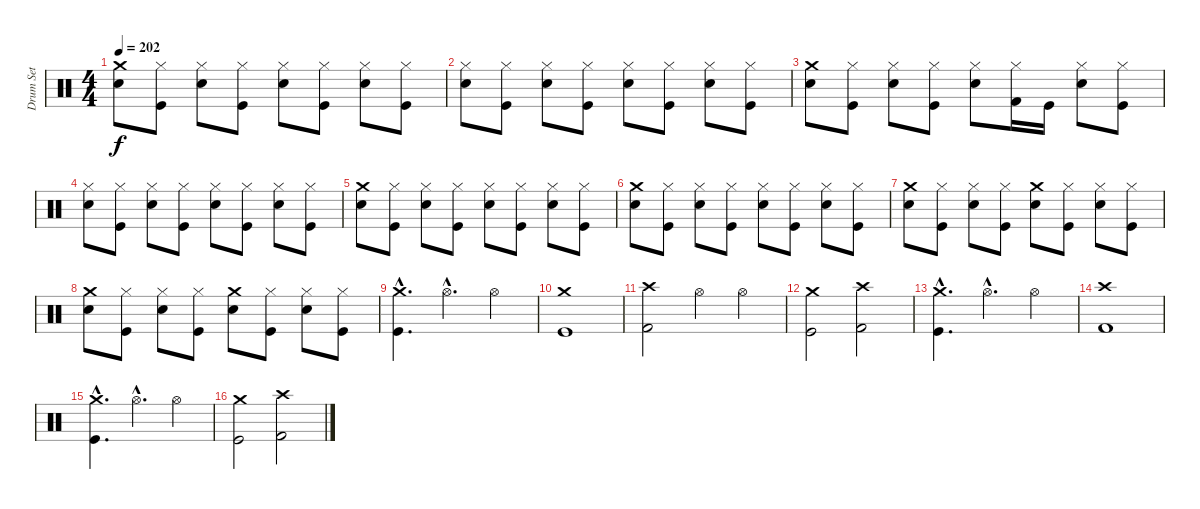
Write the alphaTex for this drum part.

\track ("Drum Set" "Drum Set") {instrument percussion}
\staff {score}
\articulation defaults
\ts (4 4)
\tempo 202
\clef neutral
\ks c
("Crash medium (hit)" "Snare (hit) 2").8{dy f} ("Hi-Hat (closed)" "Kick (hit)").8 ("Hi-Hat (closed)" "Snare (hit) 2").8 ("Hi-Hat (closed)" "Kick (hit)").8 ("Hi-Hat (closed)" "Snare (hit) 2").8 ("Hi-Hat (closed)" "Kick (hit)").8 ("Hi-Hat (closed)" "Snare (hit) 2").8 ("Hi-Hat (closed)" "Kick (hit)").8 |
("Hi-Hat (closed)" "Snare (hit) 2").8 ("Hi-Hat (closed)" "Kick (hit)").8 ("Hi-Hat (closed)" "Snare (hit) 2").8 ("Hi-Hat (closed)" "Kick (hit)").8 ("Hi-Hat (closed)" "Snare (hit) 2").8 ("Hi-Hat (closed)" "Kick (hit)").8 ("Hi-Hat (closed)" "Snare (hit) 2").8 ("Hi-Hat (closed)" "Kick (hit)").8 |
("Crash medium (hit)" "Snare (hit) 2").8 ("Hi-Hat (closed)" "Kick (hit)").8 ("Hi-Hat (closed)" "Snare (hit) 2").8 ("Hi-Hat (closed)" "Kick (hit)").8 ("Hi-Hat (closed)" "Snare (hit) 2").8 ("Hi-Hat (closed)" "Kick (hit) 2").16 "Kick (hit)".16 ("Hi-Hat (closed)" "Snare (hit) 2").8 ("Hi-Hat (closed)" "Kick (hit)").8 |
("Hi-Hat (closed)" "Snare (hit) 2").8 ("Hi-Hat (closed)" "Kick (hit)").8 ("Hi-Hat (closed)" "Snare (hit) 2").8 ("Hi-Hat (closed)" "Kick (hit)").8 ("Hi-Hat (closed)" "Snare (hit) 2").8 ("Hi-Hat (closed)" "Kick (hit)").8 ("Hi-Hat (closed)" "Snare (hit) 2").8 ("Hi-Hat (closed)" "Kick (hit)").8 |
("Crash medium (hit)" "Snare (hit) 2").8 ("Hi-Hat (closed)" "Kick (hit)").8 ("Hi-Hat (closed)" "Snare (hit) 2").8 ("Hi-Hat (closed)" "Kick (hit)").8 ("Hi-Hat (closed)" "Snare (hit) 2").8 ("Hi-Hat (closed)" "Kick (hit)").8 ("Hi-Hat (closed)" "Snare (hit) 2").8 ("Hi-Hat (closed)" "Kick (hit)").8 |
("Crash medium (hit)" "Snare (hit) 2").8 ("Hi-Hat (closed)" "Kick (hit)").8 ("Hi-Hat (closed)" "Snare (hit) 2").8 ("Hi-Hat (closed)" "Kick (hit)").8 ("Hi-Hat (closed)" "Snare (hit) 2").8 ("Hi-Hat (closed)" "Kick (hit)").8 ("Hi-Hat (closed)" "Snare (hit) 2").8 ("Hi-Hat (closed)" "Kick (hit)").8 |
("Crash medium (hit)" "Snare (hit) 2").8 ("Hi-Hat (closed)" "Kick (hit)").8 ("Hi-Hat (closed)" "Snare (hit) 2").8 ("Hi-Hat (closed)" "Kick (hit)").8 ("Crash medium (hit)" "Snare (hit) 2").8 ("Hi-Hat (closed)" "Kick (hit)").8 ("Hi-Hat (closed)" "Snare (hit) 2").8 ("Hi-Hat (closed)" "Kick (hit)").8 |
("Crash medium (hit)" "Snare (hit) 2").8 ("Hi-Hat (closed)" "Kick (hit)").8 ("Hi-Hat (closed)" "Snare (hit) 2").8 ("Hi-Hat (closed)" "Kick (hit)").8 ("Crash medium (hit)" "Snare (hit) 2").8 ("Hi-Hat (closed)" "Kick (hit)").8 ("Hi-Hat (closed)" "Snare (hit) 2").8 ("Hi-Hat (closed)" "Kick (hit)").8 |
("Crash medium (hit)"{hac} "Kick (hit)"{hac}).4{d} "Hi-Hat (open)"{hac}.4{d} "Hi-Hat (open)".4 |
("Crash medium (hit)" "Kick (hit)").1 |
("Crash high (hit)" "Kick (hit) 2").2 "Hi-Hat (open)".4 "Hi-Hat (open)".4 |
("Crash medium (hit)" "Kick (hit)").2 ("Crash high (hit)" "Kick (hit) 2").2 |
("Crash medium (hit)"{hac} "Kick (hit)"{hac}).4{d} "Hi-Hat (open)"{hac}.4{d} "Hi-Hat (open)".4 |
("Crash high (hit)" "Kick (hit) 2").1 |
("Crash medium (hit)"{hac} "Kick (hit)"{hac}).4{d} "Hi-Hat (open)"{hac}.4{d} "Hi-Hat (open)".4 |
("Crash medium (hit)" "Kick (hit)").2 ("Crash high (hit)" "Kick (hit) 2").2
